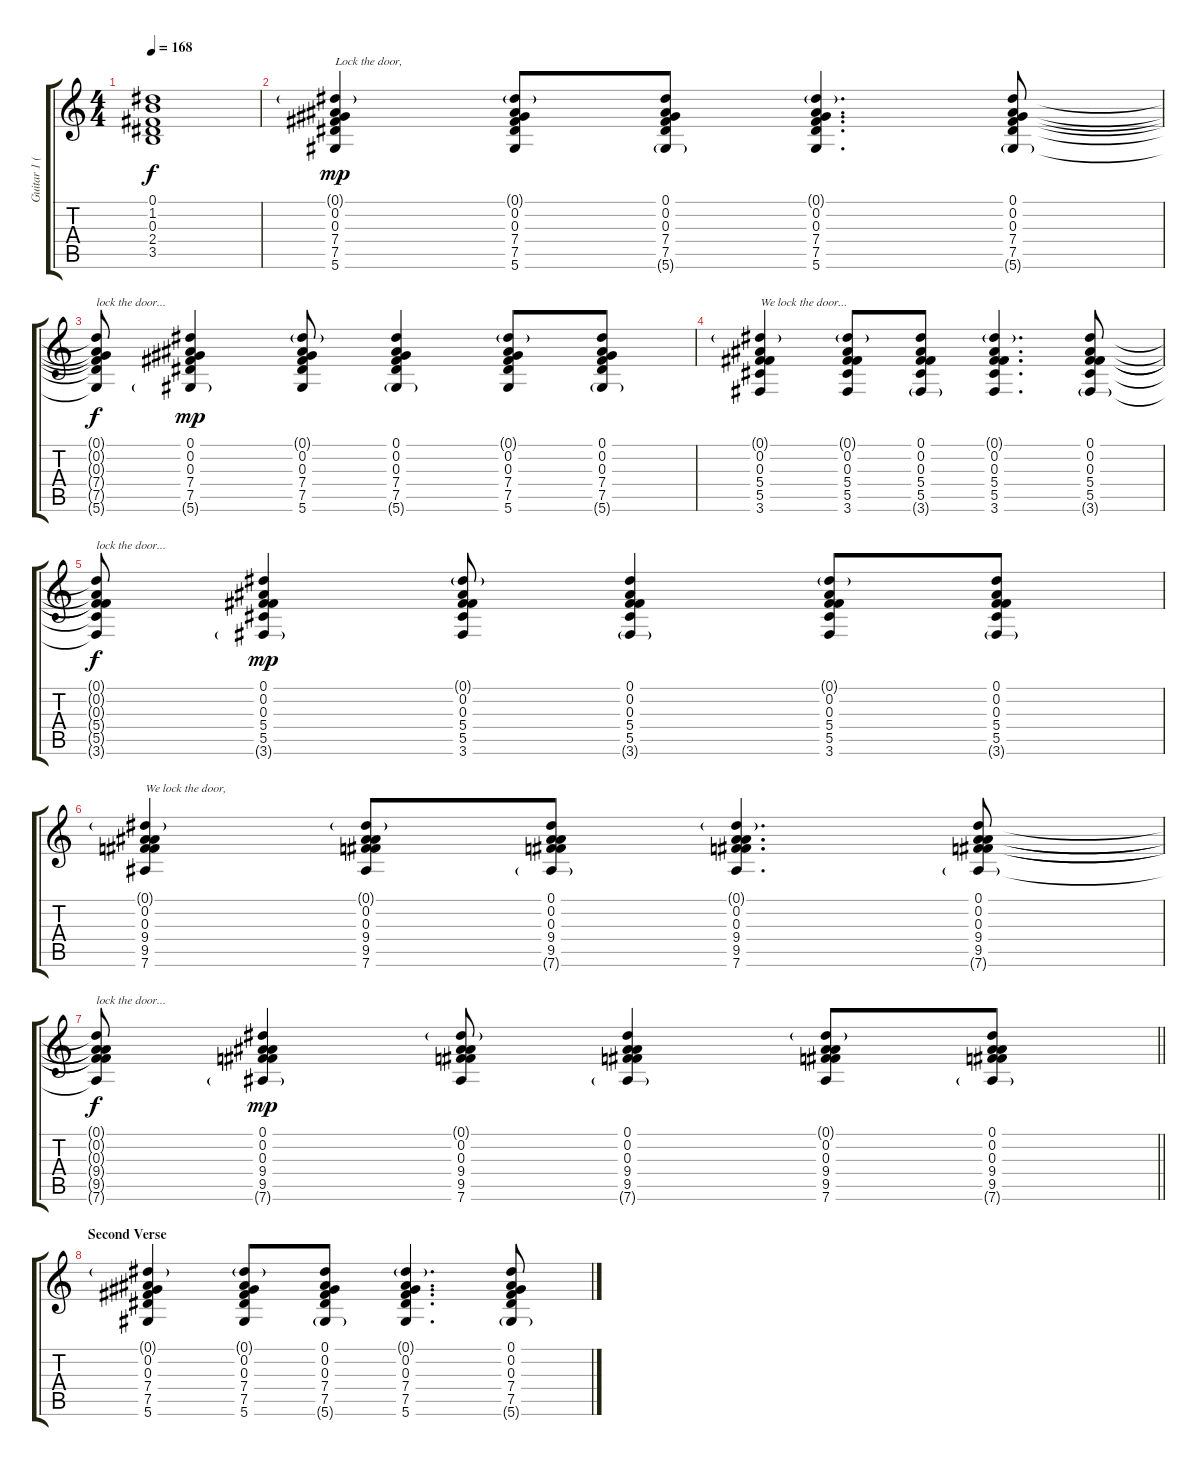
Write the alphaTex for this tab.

\track ("Guitar 1 (Acoustic)" "Guitar 1 (") {instrument acousticguitarsteel}
\staff {score tabs}
\tuning (Eb4 Bb3 Gb3 Db3 Ab2 Eb2) {hide}
\ts (4 4)
\tempo 168
\clef g2
\ks c
(0.1{t} 1.2{t} 0.3{t} 2.4{t} 3.5{t}).1{dy f} |
(0.1{g} 0.2 0.3 7.4 7.5 5.6).4{txt "Lock the door," dy mp} (0.1{g} 0.2 0.3 7.4 7.5 5.6).8 (0.1 0.2 0.3 7.4 7.5 5.6{g}).8 (0.1{g} 0.2 0.3 7.4 7.5 5.6).4{d} (0.1 0.2 0.3 7.4 7.5 5.6{g}).8 |
(0.1{t} 0.2{t} 0.3{t} 7.4{t} 7.5{t} 5.6{t}).8{txt "lock the door..." dy f} (0.1 0.2 0.3 7.4 7.5 5.6{g}).4{dy mp} (0.1{g} 0.2 0.3 7.4 7.5 5.6).8 (0.1 0.2 0.3 7.4 7.5 5.6{g}).4 (0.1{g} 0.2 0.3 7.4 7.5 5.6).8 (0.1 0.2 0.3 7.4 7.5 5.6{g}).8 |
(0.1{g} 0.2 0.3 5.4 5.5 3.6).4{txt "We lock the door..."} (0.1{g} 0.2 0.3 5.4 5.5 3.6).8 (0.1 0.2 0.3 5.4 5.5 3.6{g}).8 (0.1{g} 0.2 0.3 5.4 5.5 3.6).4{d} (0.1 0.2 0.3 5.4 5.5 3.6{g}).8 |
(0.1{t} 0.2{t} 0.3{t} 5.4{t} 5.5{t} 3.6{t}).8{txt "lock the door..." dy f} (0.1 0.2 0.3 5.4 5.5 3.6{g}).4{dy mp} (0.1{g} 0.2 0.3 5.4 5.5 3.6).8 (0.1 0.2 0.3 5.4 5.5 3.6{g}).4 (0.1{g} 0.2 0.3 5.4 5.5 3.6).8 (0.1 0.2 0.3 5.4 5.5 3.6{g}).8 |
(0.1{g} 0.2 0.3 9.4 9.5 7.6).4{txt "We lock the door,"} (0.1{g} 0.2 0.3 9.4 9.5 7.6).8 (0.1 0.2 0.3 9.4 9.5 7.6{g}).8 (0.1{g} 0.2 0.3 9.4 9.5 7.6).4{d} (0.1 0.2 0.3 9.4 9.5 7.6{g}).8 |
\barLineRight lightlight
(0.1{t} 0.2{t} 0.3{t} 9.4{t} 9.5{t} 7.6{t}).8{txt "lock the door..." dy f} (0.1 0.2 0.3 9.4 9.5 7.6{g}).4{dy mp} (0.1{g} 0.2 0.3 9.4 9.5 7.6).8 (0.1 0.2 0.3 9.4 9.5 7.6{g}).4 (0.1{g} 0.2 0.3 9.4 9.5 7.6).8 (0.1 0.2 0.3 9.4 9.5 7.6{g}).8 |
\section ("" "Second Verse")
(0.1{g} 0.2 0.3 7.4 7.5 5.6).4 (0.1{g} 0.2 0.3 7.4 7.5 5.6).8 (0.1 0.2 0.3 7.4 7.5 5.6{g}).8 (0.1{g} 0.2 0.3 7.4 7.5 5.6).4{d} (0.1 0.2 0.3 7.4 7.5 5.6{g}).8
